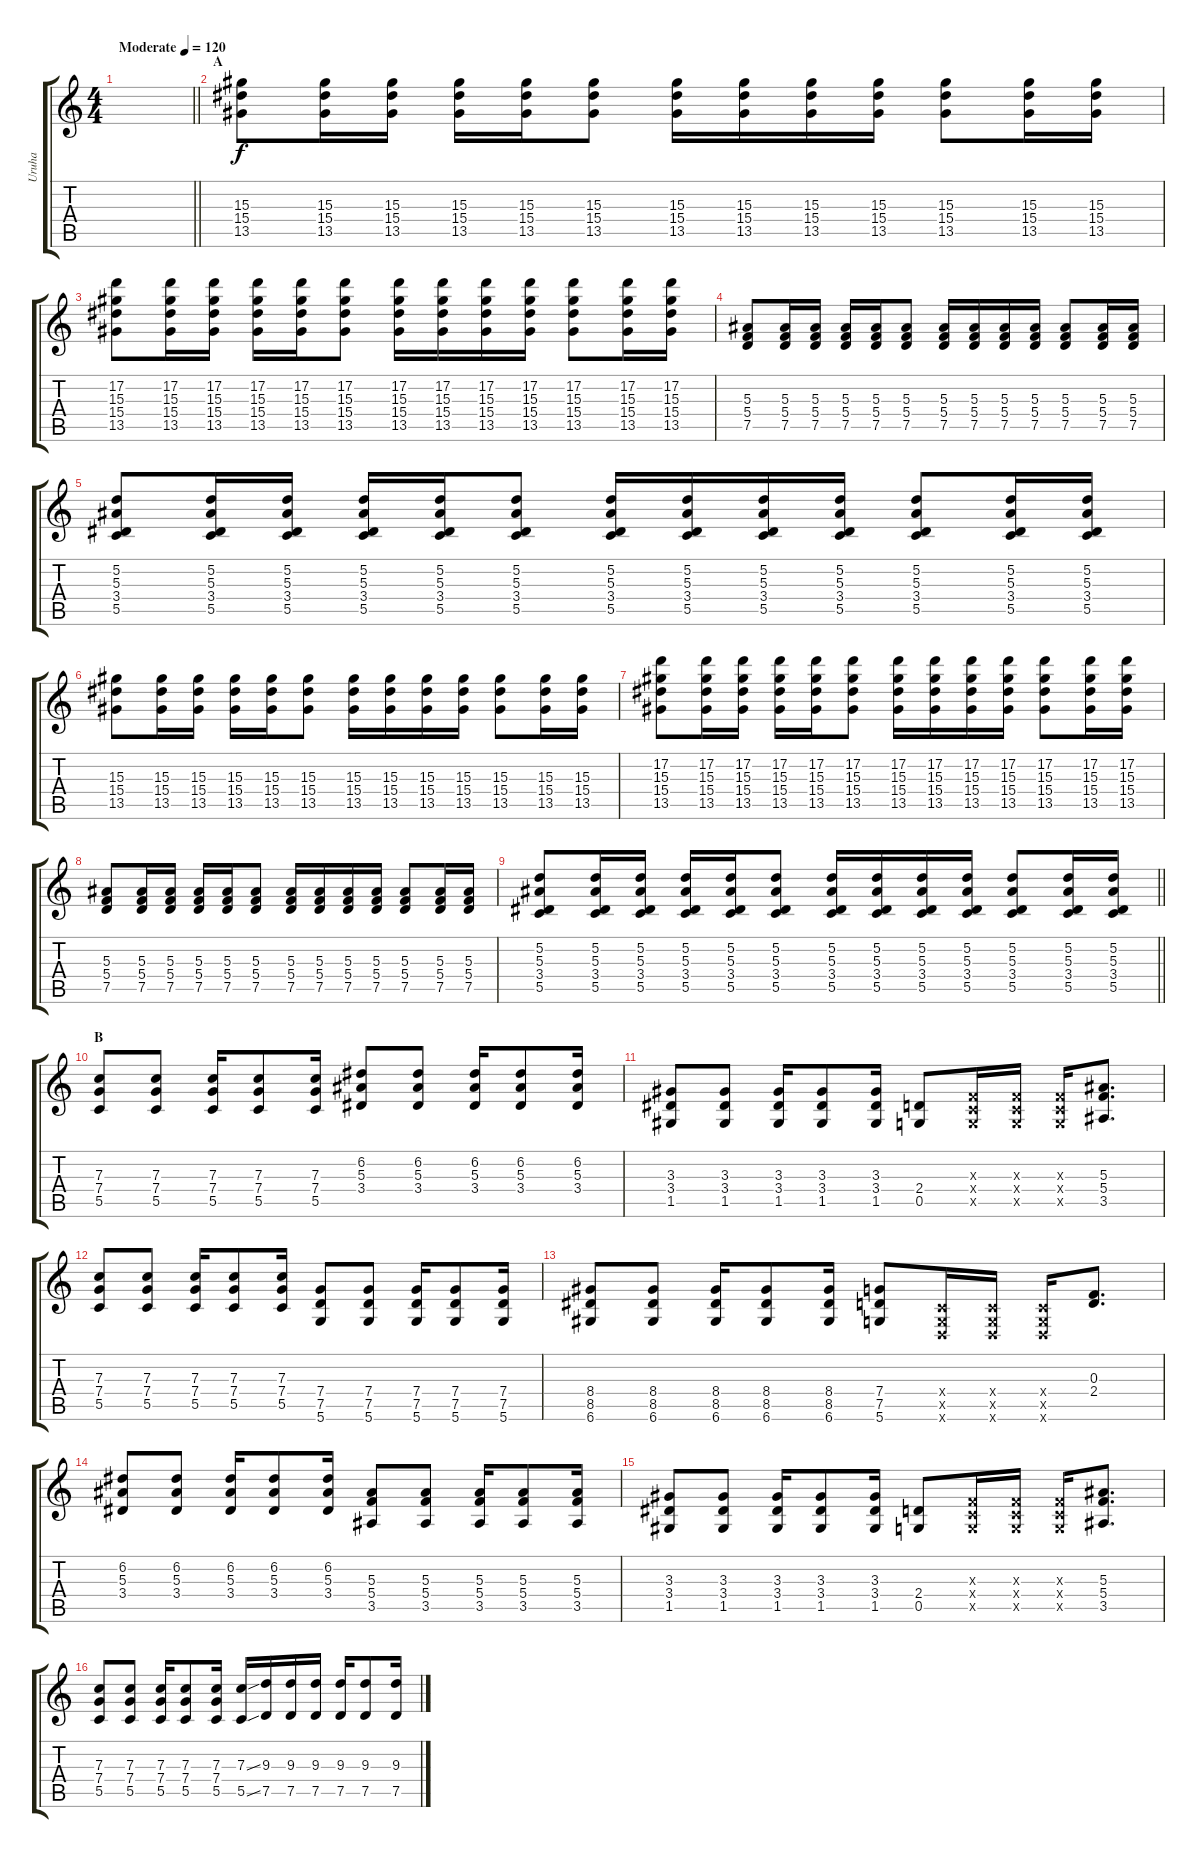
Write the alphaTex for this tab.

\track ("Uruha" "Uruha") {instrument distortionguitar}
\staff {score tabs}
\tuning (D4 A3 F3 C3 G2 D2) {hide}
\ts (4 4)
\tempo (120 "Moderate")
\clef g2
\barLineRight lightlight
\ks c
|
\section ("" "A")
(15.3 15.4 13.5).8 (15.3 15.4 13.5).16 (15.3 15.4 13.5).16 (15.3 15.4 13.5).16 (15.3 15.4 13.5).16 (15.3 15.4 13.5).8 (15.3 15.4 13.5).16 (15.3 15.4 13.5).16 (15.3 15.4 13.5).16 (15.3 15.4 13.5).16 (15.3 15.4 13.5).8 (15.3 15.4 13.5).16 (15.3 15.4 13.5).16 |
(17.2 15.3 15.4 13.5).8 (17.2 15.3 15.4 13.5).16 (17.2 15.3 15.4 13.5).16 (17.2 15.3 15.4 13.5).16 (17.2 15.3 15.4 13.5).16 (17.2 15.3 15.4 13.5).8 (17.2 15.3 15.4 13.5).16 (17.2 15.3 15.4 13.5).16 (17.2 15.3 15.4 13.5).16 (17.2 15.3 15.4 13.5).16 (17.2 15.3 15.4 13.5).8 (17.2 15.3 15.4 13.5).16 (17.2 15.3 15.4 13.5).16 |
(5.3 5.4 7.5).8 (5.3 5.4 7.5).16 (5.3 5.4 7.5).16 (5.3 5.4 7.5).16 (5.3 5.4 7.5).16 (5.3 5.4 7.5).8 (5.3 5.4 7.5).16 (5.3 5.4 7.5).16 (5.3 5.4 7.5).16 (5.3 5.4 7.5).16 (5.3 5.4 7.5).8 (5.3 5.4 7.5).16 (5.3 5.4 7.5).16 |
(5.2 5.3 3.4 5.5).8 (5.2 5.3 3.4 5.5).16 (5.2 5.3 3.4 5.5).16 (5.2 5.3 3.4 5.5).16 (5.2 5.3 3.4 5.5).16 (5.2 5.3 3.4 5.5).8 (5.2 5.3 3.4 5.5).16 (5.2 5.3 3.4 5.5).16 (5.2 5.3 3.4 5.5).16 (5.2 5.3 3.4 5.5).16 (5.2 5.3 3.4 5.5).8 (5.2 5.3 3.4 5.5).16 (5.2 5.3 3.4 5.5).16 |
(15.3 15.4 13.5).8 (15.3 15.4 13.5).16 (15.3 15.4 13.5).16 (15.3 15.4 13.5).16 (15.3 15.4 13.5).16 (15.3 15.4 13.5).8 (15.3 15.4 13.5).16 (15.3 15.4 13.5).16 (15.3 15.4 13.5).16 (15.3 15.4 13.5).16 (15.3 15.4 13.5).8 (15.3 15.4 13.5).16 (15.3 15.4 13.5).16 |
(17.2 15.3 15.4 13.5).8 (17.2 15.3 15.4 13.5).16 (17.2 15.3 15.4 13.5).16 (17.2 15.3 15.4 13.5).16 (17.2 15.3 15.4 13.5).16 (17.2 15.3 15.4 13.5).8 (17.2 15.3 15.4 13.5).16 (17.2 15.3 15.4 13.5).16 (17.2 15.3 15.4 13.5).16 (17.2 15.3 15.4 13.5).16 (17.2 15.3 15.4 13.5).8 (17.2 15.3 15.4 13.5).16 (17.2 15.3 15.4 13.5).16 |
(5.3 5.4 7.5).8 (5.3 5.4 7.5).16 (5.3 5.4 7.5).16 (5.3 5.4 7.5).16 (5.3 5.4 7.5).16 (5.3 5.4 7.5).8 (5.3 5.4 7.5).16 (5.3 5.4 7.5).16 (5.3 5.4 7.5).16 (5.3 5.4 7.5).16 (5.3 5.4 7.5).8 (5.3 5.4 7.5).16 (5.3 5.4 7.5).16 |
\barLineRight lightlight
(5.2 5.3 3.4 5.5).8 (5.2 5.3 3.4 5.5).16 (5.2 5.3 3.4 5.5).16 (5.2 5.3 3.4 5.5).16 (5.2 5.3 3.4 5.5).16 (5.2 5.3 3.4 5.5).8 (5.2 5.3 3.4 5.5).16 (5.2 5.3 3.4 5.5).16 (5.2 5.3 3.4 5.5).16 (5.2 5.3 3.4 5.5).16 (5.2 5.3 3.4 5.5).8 (5.2 5.3 3.4 5.5).16 (5.2 5.3 3.4 5.5).16 |
\section ("" "B")
(7.3 7.4 5.5).8 (7.3 7.4 5.5).8 (7.3 7.4 5.5).16 (7.3 7.4 5.5).8 (7.3 7.4 5.5).16 (6.2 5.3 3.4).8 (6.2 5.3 3.4).8 (6.2 5.3 3.4).16 (6.2 5.3 3.4).8 (6.2 5.3 3.4).16 |
(3.3 3.4 1.5).8 (3.3 3.4 1.5).8 (3.3 3.4 1.5).16 (3.3 3.4 1.5).8 (3.3 3.4 1.5).16 (2.4 0.5).8 (0.3{x} 0.4{x} 0.5{x}).16 (0.3{x} 0.4{x} 0.5{x}).16 (0.3{x} 0.4{x} 0.5{x}).16 (5.3 5.4 3.5).8{d} |
(7.3 7.4 5.5).8 (7.3 7.4 5.5).8 (7.3 7.4 5.5).16 (7.3 7.4 5.5).8 (7.3 7.4 5.5).16 (7.4 7.5 5.6).8 (7.4 7.5 5.6).8 (7.4 7.5 5.6).16 (7.4 7.5 5.6).8 (7.4 7.5 5.6).16 |
(8.4 8.5 6.6).8 (8.4 8.5 6.6).8 (8.4 8.5 6.6).16 (8.4 8.5 6.6).8 (8.4 8.5 6.6).16 (7.4 7.5 5.6).8 (0.4{x} 0.5{x} 0.6{x}).16 (0.4{x} 0.5{x} 0.6{x}).16 (0.4{x} 0.5{x} 0.6{x}).16 (0.3 2.4).8{d} |
(6.2 5.3 3.4).8 (6.2 5.3 3.4).8 (6.2 5.3 3.4).16 (6.2 5.3 3.4).8 (6.2 5.3 3.4).16 (5.3 5.4 3.5).8 (5.3 5.4 3.5).8 (5.3 5.4 3.5).16 (5.3 5.4 3.5).8 (5.3 5.4 3.5).16 |
(3.3 3.4 1.5).8 (3.3 3.4 1.5).8 (3.3 3.4 1.5).16 (3.3 3.4 1.5).8 (3.3 3.4 1.5).16 (2.4 0.5).8 (0.3{x} 0.4{x} 0.5{x}).16 (0.3{x} 0.4{x} 0.5{x}).16 (0.3{x} 0.4{x} 0.5{x}).16 (5.3 5.4 3.5).8{d} |
(7.3 7.4 5.5).8 (7.3 7.4 5.5).8 (7.3 7.4 5.5).16 (7.3 7.4 5.5).8 (7.3 7.4 5.5).16 (7.3{ss} 5.5{ss}).16 (9.3 7.5).16 (9.3 7.5).16 (9.3 7.5).16 (9.3 7.5).16 (9.3 7.5).8 (9.3 7.5).16
